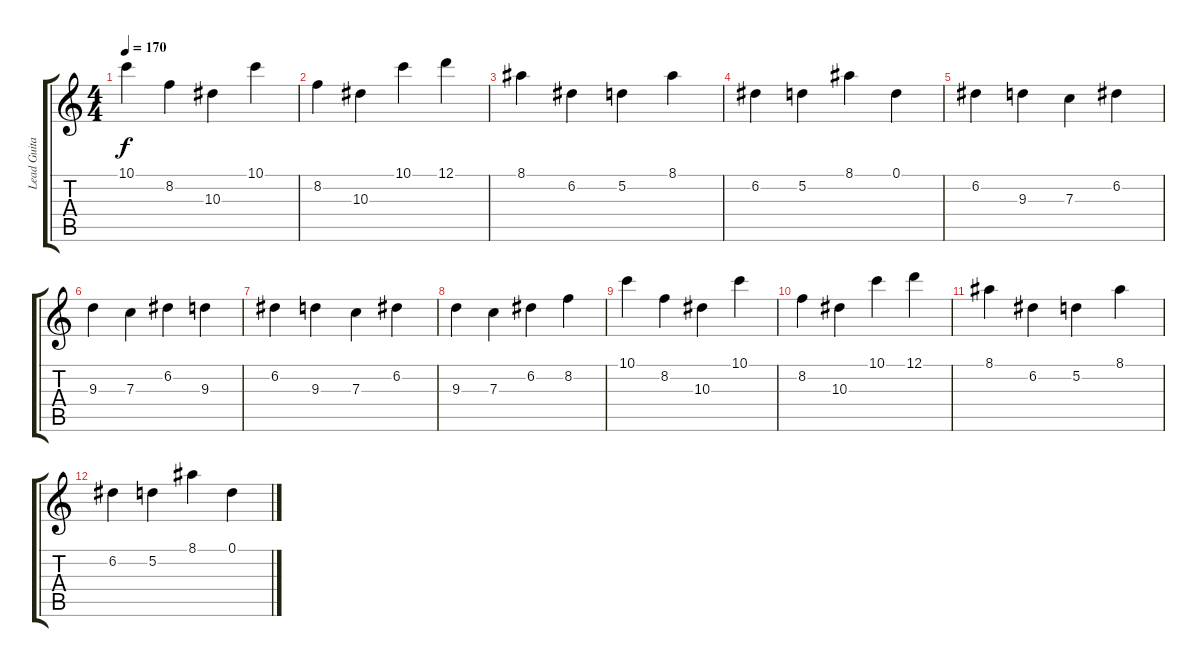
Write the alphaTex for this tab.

\track ("Lead Guitar (Right)" "Lead Guita") {instrument distortionguitar}
\staff {score tabs}
\tuning (D4 A3 F3 C3 G2 C2) {hide}
\ts (4 4)
\tempo 170
\clef g2
\ks c
10.1.4{dy f} 8.2.4 10.3.4 10.1.4 |
8.2.4 10.3.4 10.1.4 12.1.4 |
8.1.4 6.2.4 5.2.4 8.1.4 |
6.2.4 5.2.4 8.1.4 0.1.4 |
6.2.4 9.3.4 7.3.4 6.2.4 |
9.3.4 7.3.4 6.2.4 9.3.4 |
6.2.4 9.3.4 7.3.4 6.2.4 |
9.3.4 7.3.4 6.2.4 8.2.4 |
10.1.4 8.2.4 10.3.4 10.1.4 |
8.2.4 10.3.4 10.1.4 12.1.4 |
8.1.4 6.2.4 5.2.4 8.1.4 |
6.2.4 5.2.4 8.1.4 0.1.4
